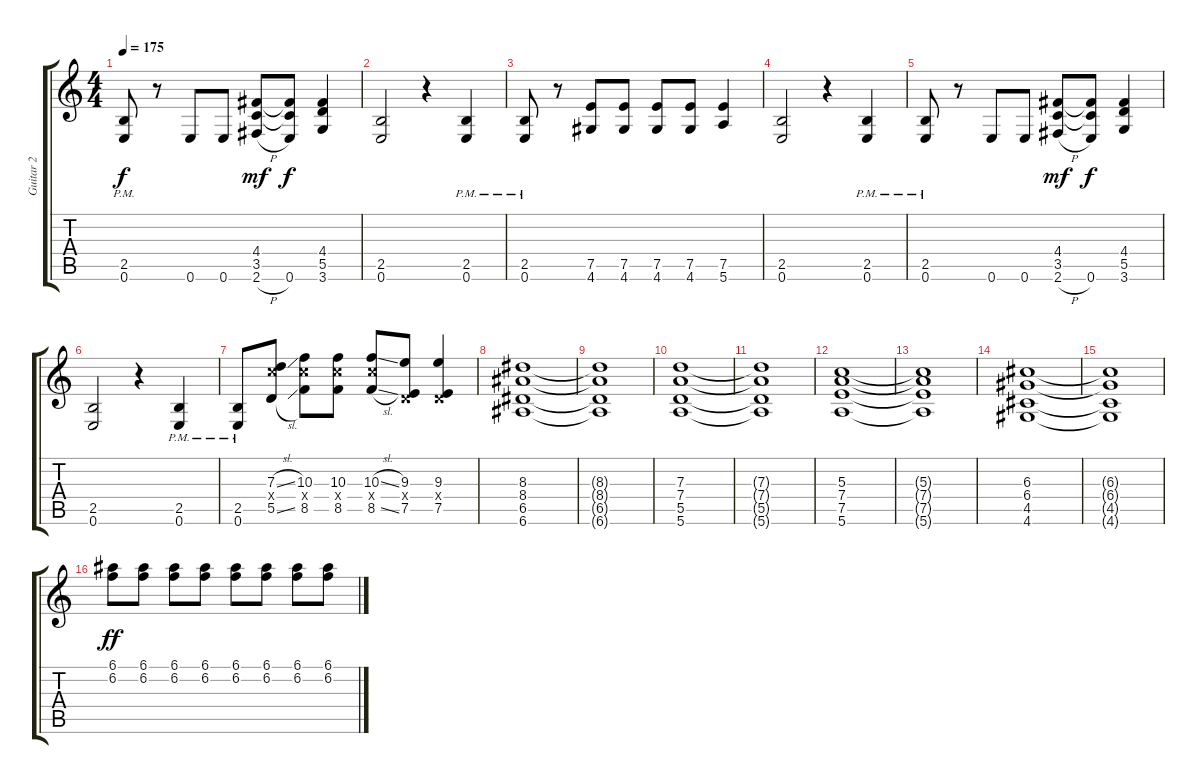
\track ("Guitar 2" "Guitar 2") {instrument distortionguitar}
\staff {score tabs}
\tuning (E4 B3 G3 D3 A2 E2) {hide}
\ts (4 4)
\tempo 175
\clef g2
\ks c
(2.5{pm} 0.6).8{dy f} r.8 0.6.8 0.6.8 (4.4 3.5 2.6{h}).8{dy mf} (4.4{t} 3.5{t} 0.6).8{dy f} (4.4 5.5 3.6).4 |
(2.5 0.6).2 r.4 (2.5{pm} 0.6).4 |
(2.5{pm} 0.6).8 r.8 (7.5 4.6).8 (7.5 4.6).8 (7.5 4.6).8 (7.5 4.6).8 (7.5 5.6).4 |
(2.5 0.6).2 r.4 (2.5{pm} 0.6).4 |
(2.5{pm} 0.6).8 r.8 0.6.8 0.6.8 (4.4 3.5 2.6{h}).8{dy mf} (4.4{t} 3.5{t} 0.6).8{dy f} (4.4 5.5 3.6).4 |
(2.5 0.6).2 r.4 (2.5{pm} 0.6).4 |
(2.5{pm} 0.6).8 (7.3{sl} 10.4{x} 5.5{sl}).8 (10.3 10.4{x} 8.5).8 (10.3 10.4{x} 8.5).8 (10.3{sl} 10.4{x} 8.5{sl}).8 (9.3 0.4{x} 7.5).8 (9.3 0.4{x} 7.5).4 |
(8.3 8.4 6.5 6.6).1 |
(8.3{t} 8.4{t} 6.5{t} 6.6{t}).1 |
(7.3 7.4 5.5 5.6).1 |
(7.3{t} 7.4{t} 5.5{t} 5.6{t}).1 |
(5.3 7.4 7.5 5.6).1 |
(5.3{t} 7.4{t} 7.5{t} 5.6{t}).1 |
(6.3 6.4 4.5 4.6).1 |
(6.3{t} 6.4{t} 4.5{t} 4.6{t}).1 |
(6.1 6.2).8{dy ff} (6.1 6.2).8 (6.1 6.2).8 (6.1 6.2).8 (6.1 6.2).8 (6.1 6.2).8 (6.1 6.2).8 (6.1 6.2).8
